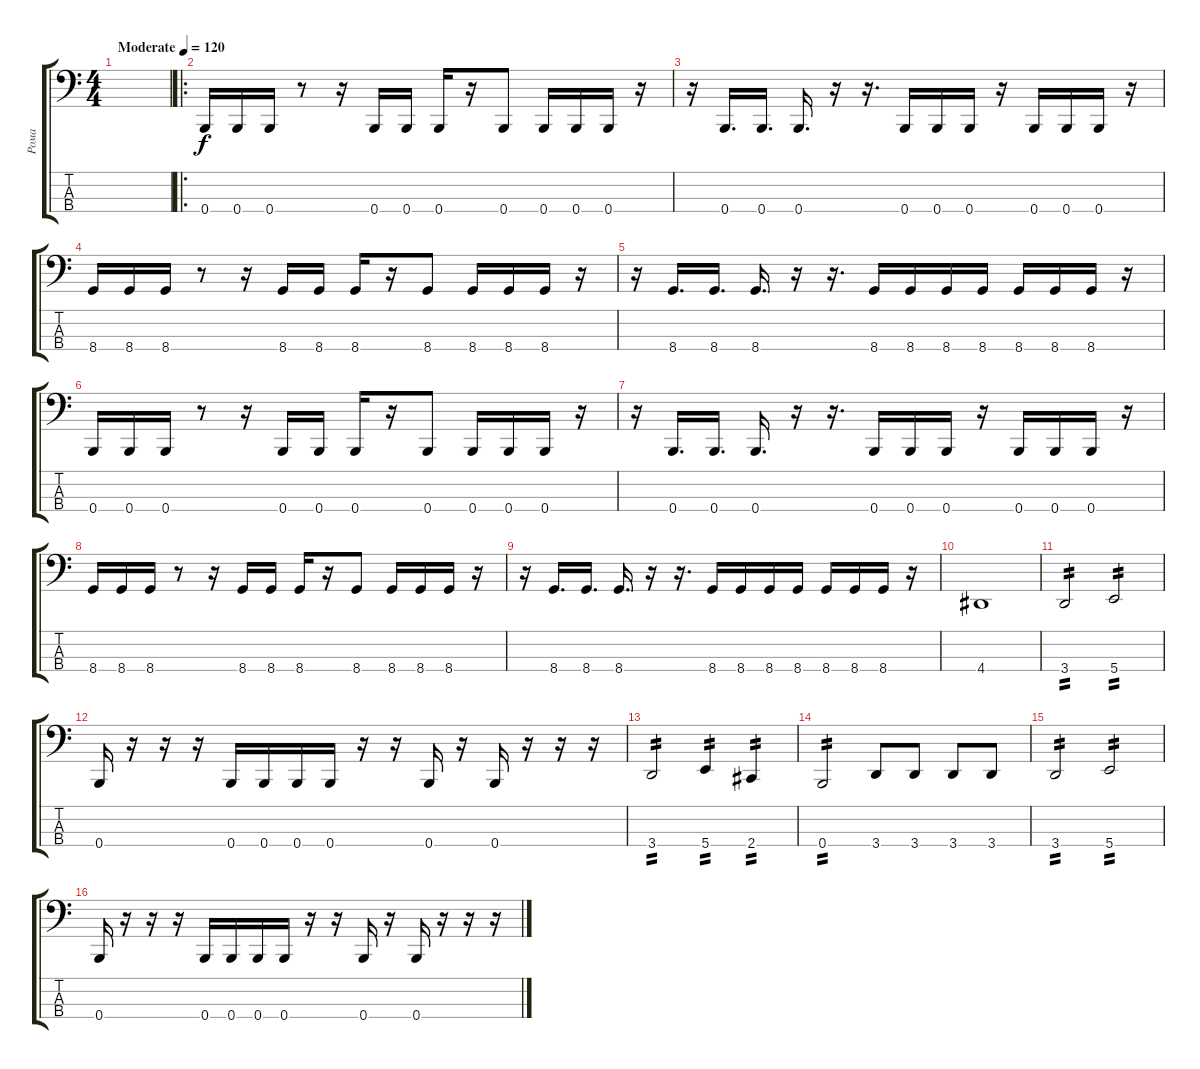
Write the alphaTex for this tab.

\track ("Рома" "Рома") {instrument electricbasspick}
\staff {score tabs}
\tuning (E2 B1 Gb1 B0) {hide}
\ts (4 4)
\tempo (120 "Moderate")
\clef f4
\ks c
|
\ro
0.4.16 0.4.16 0.4.16 r.8 r.16 0.4.16 0.4.16 0.4.16 r.16 0.4.8 0.4.16 0.4.16 0.4.16 r.16 |
r.16 0.4.16{d} 0.4.16{d} 0.4.16{d} r.16 r.16{d} 0.4.16 0.4.16 0.4.16 r.16 0.4.16 0.4.16 0.4.16 r.16 |
8.4.16 8.4.16 8.4.16 r.8 r.16 8.4.16 8.4.16 8.4.16 r.16 8.4.8 8.4.16 8.4.16 8.4.16 r.16 |
r.16 8.4.16{d} 8.4.16{d} 8.4.16{d} r.16 r.16{d} 8.4.16 8.4.16 8.4.16 8.4.16 8.4.16 8.4.16 8.4.16 r.16 |
0.4.16 0.4.16 0.4.16 r.8 r.16 0.4.16 0.4.16 0.4.16 r.16 0.4.8 0.4.16 0.4.16 0.4.16 r.16 |
r.16 0.4.16{d} 0.4.16{d} 0.4.16{d} r.16 r.16{d} 0.4.16 0.4.16 0.4.16 r.16 0.4.16 0.4.16 0.4.16 r.16 |
8.4.16 8.4.16 8.4.16 r.8 r.16 8.4.16 8.4.16 8.4.16 r.16 8.4.8 8.4.16 8.4.16 8.4.16 r.16 |
r.16 8.4.16{d} 8.4.16{d} 8.4.16{d} r.16 r.16{d} 8.4.16 8.4.16 8.4.16 8.4.16 8.4.16 8.4.16 8.4.16 r.16 |
4.4.1 |
3.4.2{tp 2} 5.4.2{tp 2} |
0.4.16 r.16 r.16 r.16 0.4.16 0.4.16 0.4.16 0.4.16 r.16 r.16 0.4.16 r.16 0.4.16 r.16 r.16 r.16 |
3.4.2{tp 2} 5.4.4{tp 2} 2.4.4{tp 2} |
0.4.2{tp 2} 3.4.8 3.4.8 3.4.8 3.4.8 |
3.4.2{tp 2} 5.4.2{tp 2} |
0.4.16 r.16 r.16 r.16 0.4.16 0.4.16 0.4.16 0.4.16 r.16 r.16 0.4.16 r.16 0.4.16 r.16 r.16 r.16
